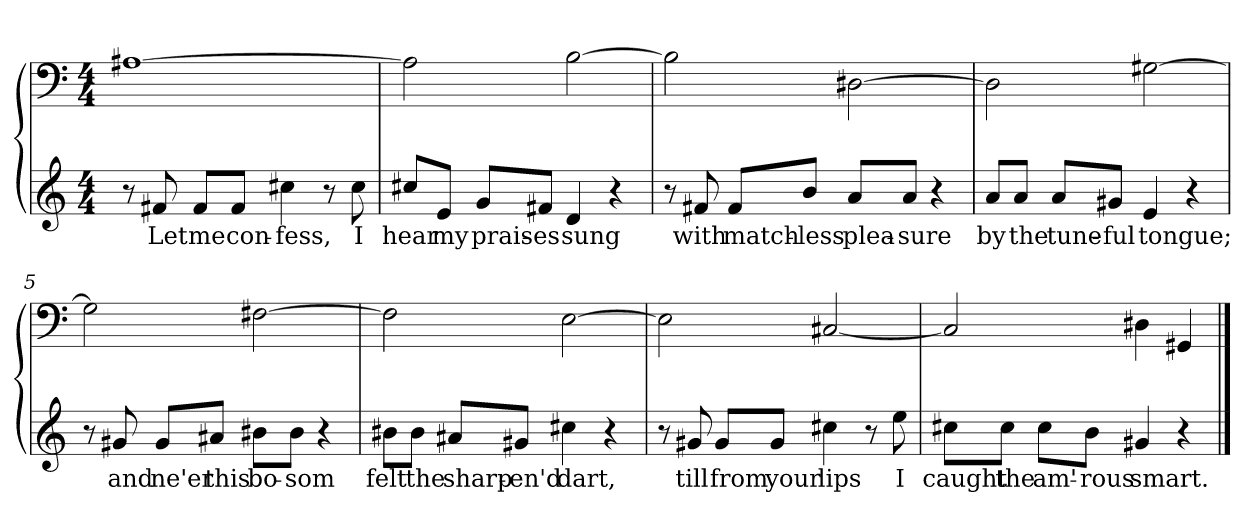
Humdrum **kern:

**kern	**text	**kern
*part1	*part1	*part1
*staff2	*staff2	*staff1
*clefG2	*	*clefF4
*k[]	*	*k[]
*a:	*	*a:
*M4/4	*	*M4/4
=1	=1	=1
8r	.	[1A#X\
8f#X/	Let	.
8f#/L	me	.
8f#/J	con-	.
4cc#X\	-fess,	.
8r	.	.
8cc#\	I	.
=2	=2	=2
8cc#X/L	hear	2A#\]
8e/J	my	.
8g/L	prais-	.
8f#X/J	-es	.
4d/	sung	[2B\
4r	.	.
=3	=3	=3
8r	.	2B\]
8f#X/	with	.
8f#/L	match-	.
8b/J	-less	.
8a/L	plea-	[2D#X\
8a/J	-sure	.
4r	.	.
=4	=4	=4
8a/L	by	2D#\]
8a/J	the	.
8a/L	tune-	.
8g#X/J	-ful	.
4e/	tongue;	[2G#X\
4r	.	.
=5	=5	=5
8r	.	2G#\]
8g#X/	and	.
8g#/L	ne'er	.
8a#X/J	this	.
8b#X\L	bo-	[2F#X\
8b#\J	-som	.
4r	.	.
=6	=6	=6
8b#X\L	felt	2F#\]
8b#\J	the	.
8a#X/L	sharp-	.
8g#X/J	-en'd	.
4cc#X\	dart,	[2E\
4r	.	.
=7	=7	=7
8r	.	2E\]
8g#X/	till	.
8g#/L	from	.
8g#/J	your	.
4cc#X\	lips	[2C#X/
8r	.	.
8ee\	I	.
=8	=8	=8
8cc#X\L	caught	2C#/]
8cc#\J	the	.
8cc#\L	am'-	.
8b\J	-rous	.
4g#X/	smart.	4D#X\
4r	.	4GG#X/
==	==	==
*-	*-	*-
